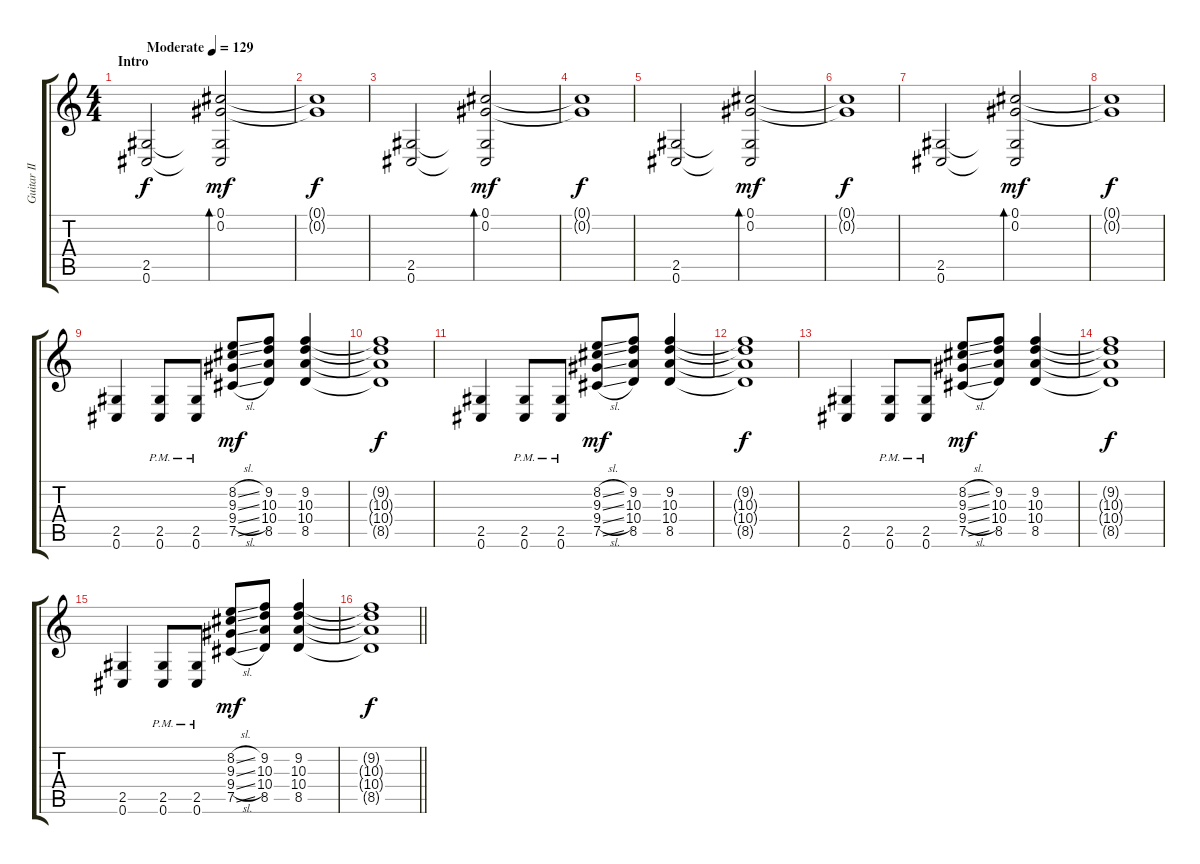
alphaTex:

\track ("Guitar II" "Guitar II") {instrument distortionguitar}
\staff {score tabs}
\tuning (Db4 Ab3 E3 B2 Gb2 Db2) {hide}
\ts (4 4)
\section ("" "Intro")
\tempo (129 "Moderate")
\clef g2
\ks c
(2.5 0.6).2{dy f instrument distortionguitar} (0.1 0.2 2.5{t} 0.6{t}).2{bd 480 dy mf} |
(0.1{t} 0.2{t}).1{dy f} |
(2.5 0.6).2 (0.1 0.2 2.5{t} 0.6{t}).2{bd 480 dy mf} |
(0.1{t} 0.2{t}).1{dy f} |
(2.5 0.6).2 (0.1 0.2 2.5{t} 0.6{t}).2{bd 480 dy mf} |
(0.1{t} 0.2{t}).1{dy f} |
(2.5 0.6).2 (0.1 0.2 2.5{t} 0.6{t}).2{bd 480 dy mf} |
(0.1{t} 0.2{t}).1{dy f} |
(2.5 0.6).4 (2.5{pm} 0.6{pm}).8 (2.5{pm} 0.6{pm}).8 (8.2{sl} 9.3{sl} 9.4{sl} 7.5{sl}).8{dy mf} (9.2 10.3 10.4 8.5).8 (9.2 10.3 10.4 8.5).4 |
(9.2{t} 10.3{t} 10.4{t} 8.5{t}).1{dy f} |
(2.5 0.6).4 (2.5{pm} 0.6{pm}).8 (2.5{pm} 0.6{pm}).8 (8.2{sl} 9.3{sl} 9.4{sl} 7.5{sl}).8{dy mf} (9.2 10.3 10.4 8.5).8 (9.2 10.3 10.4 8.5).4 |
(9.2{t} 10.3{t} 10.4{t} 8.5{t}).1{dy f} |
(2.5 0.6).4 (2.5{pm} 0.6{pm}).8 (2.5{pm} 0.6{pm}).8 (8.2{sl} 9.3{sl} 9.4{sl} 7.5{sl}).8{dy mf} (9.2 10.3 10.4 8.5).8 (9.2 10.3 10.4 8.5).4 |
(9.2{t} 10.3{t} 10.4{t} 8.5{t}).1{dy f} |
(2.5 0.6).4 (2.5{pm} 0.6{pm}).8 (2.5{pm} 0.6{pm}).8 (8.2{sl} 9.3{sl} 9.4{sl} 7.5{sl}).8{dy mf} (9.2 10.3 10.4 8.5).8 (9.2 10.3 10.4 8.5).4 |
\barLineRight lightlight
(9.2{t} 10.3{t} 10.4{t} 8.5{t}).1{dy f}
